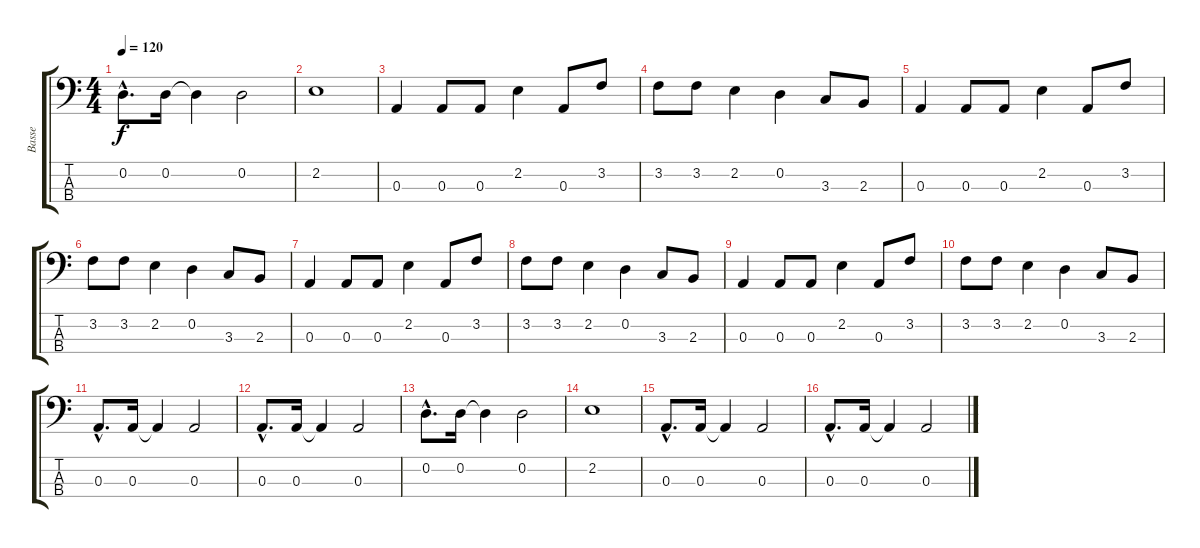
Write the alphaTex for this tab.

\track ("Basse" "Basse") {instrument electricbasspick}
\staff {score tabs}
\tuning (G2 D2 A1 E1) {hide}
\ts (4 4)
\tempo 120
\clef f4
\ks c
0.2{hac}.8{d dy f} 0.2.16 0.2{t}.4 0.2.2 |
2.2.1 |
0.3.4 0.3.8 0.3.8 2.2.4 0.3.8 3.2.8 |
3.2.8 3.2.8 2.2.4 0.2.4 3.3.8 2.3.8 |
0.3.4 0.3.8 0.3.8 2.2.4 0.3.8 3.2.8 |
3.2.8 3.2.8 2.2.4 0.2.4 3.3.8 2.3.8 |
0.3.4 0.3.8 0.3.8 2.2.4 0.3.8 3.2.8 |
3.2.8 3.2.8 2.2.4 0.2.4 3.3.8 2.3.8 |
0.3.4 0.3.8 0.3.8 2.2.4 0.3.8 3.2.8 |
3.2.8 3.2.8 2.2.4 0.2.4 3.3.8 2.3.8 |
0.3{hac}.8{d} 0.3.16 0.3{t}.4 0.3.2 |
0.3{hac}.8{d} 0.3.16 0.3{t}.4 0.3.2 |
0.2{hac}.8{d} 0.2.16 0.2{t}.4 0.2.2 |
2.2.1 |
0.3{hac}.8{d} 0.3.16 0.3{t}.4 0.3.2 |
0.3{hac}.8{d} 0.3.16 0.3{t}.4 0.3.2
